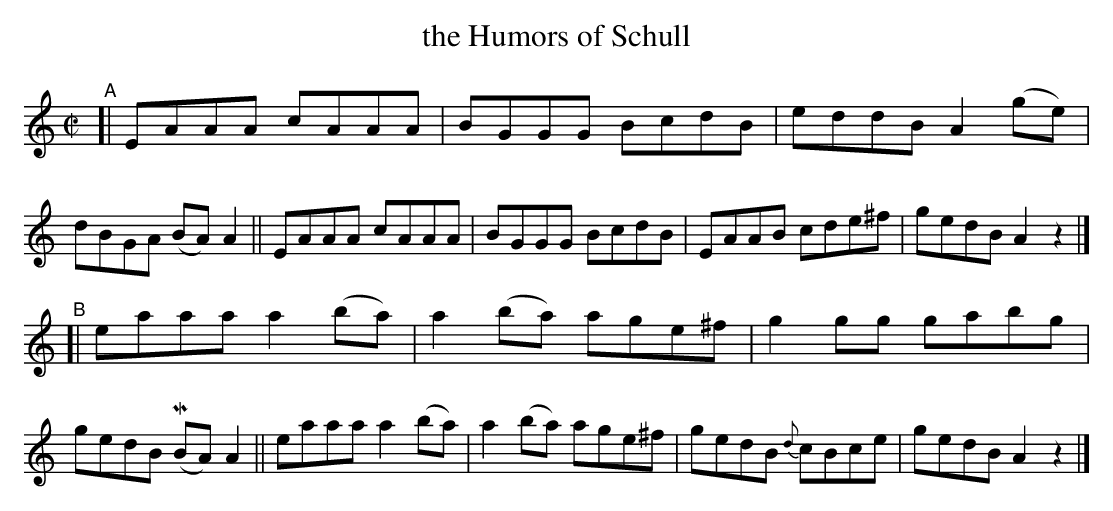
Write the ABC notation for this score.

X:1
T: the Humors of Schull
M: C|
L: 1/8
K: Am
"^A"\
[| EAAA cAAA | BGGG BcdB | eddBA2(ge) | dBGA (BA)A2 \
|| EAAA cAAA | BGGG BcdB | EAAB cde^f | gedB A2 z2 |]
"^B"\
[| eaaa a2(ba) | a2(ba) age^f | g2gg gabg | gedB (MBA)A2 \
|| eaaa a2(ba) | a2(ba) age^f | gedB {d}cBce | gedB A2 z2 |]
